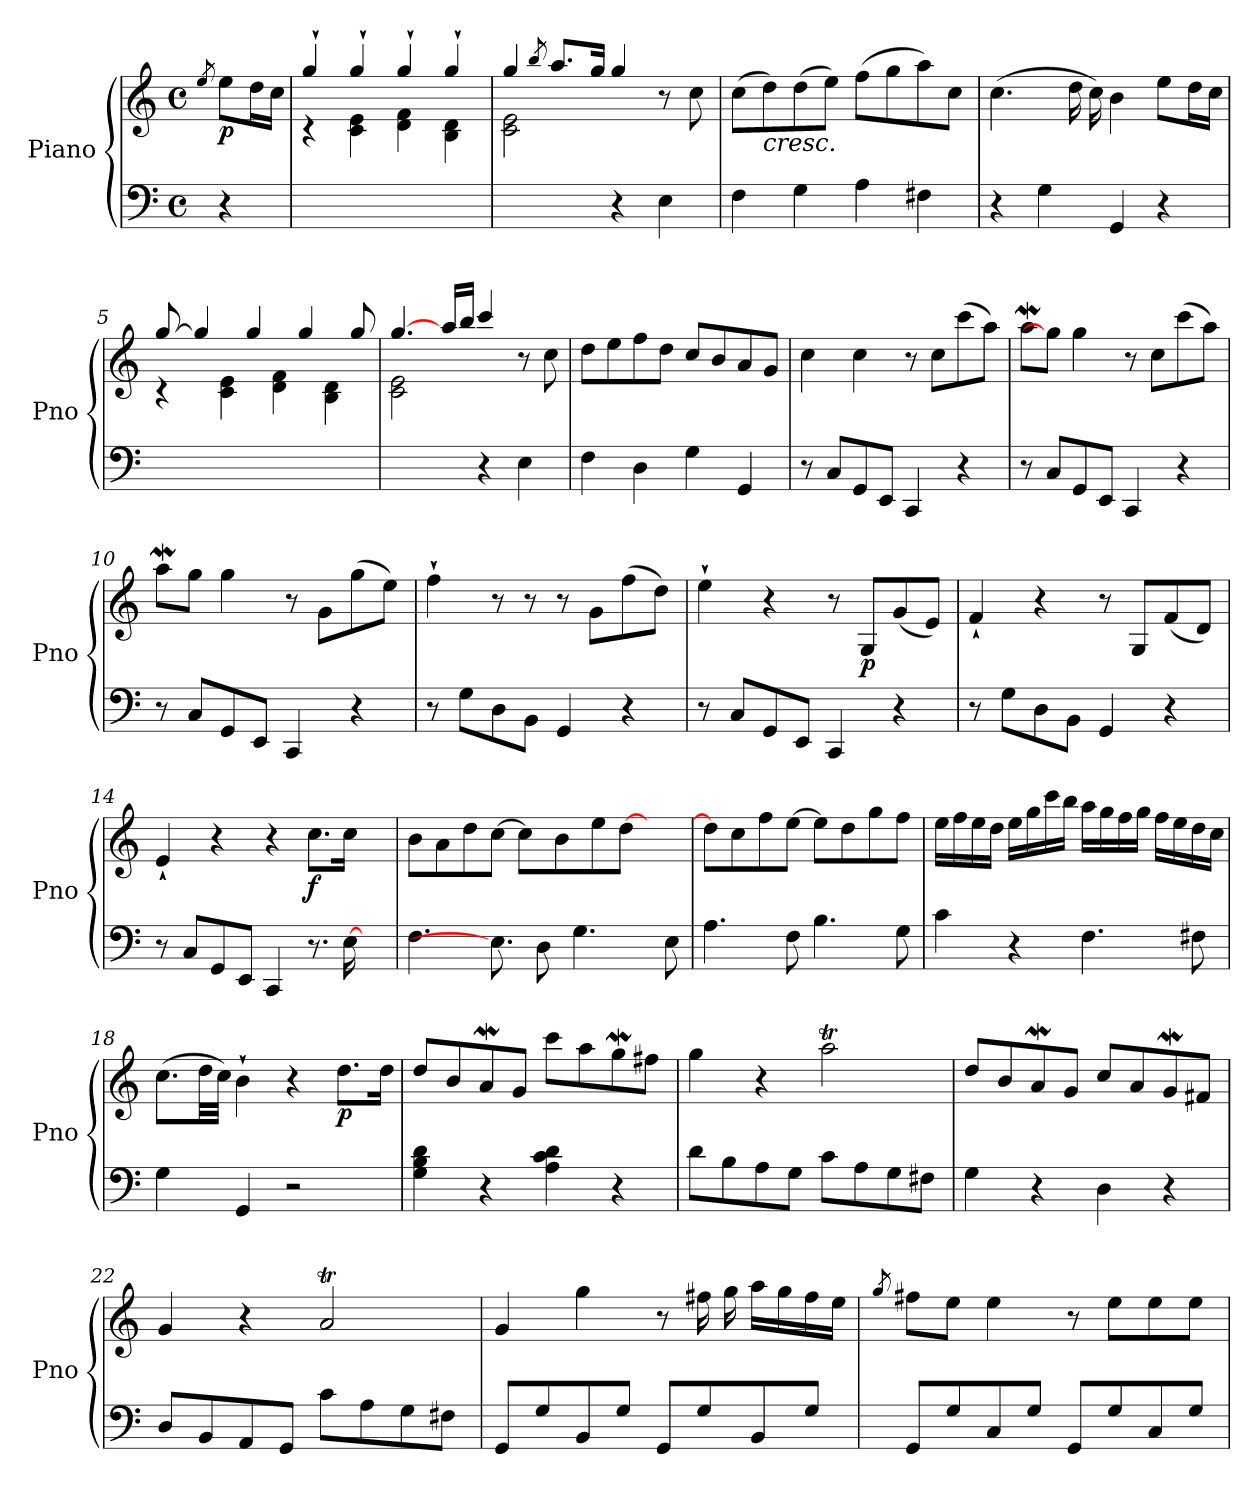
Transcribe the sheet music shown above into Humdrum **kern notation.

**kern	**kern	**dynam
*part1	*part1	*part1
*staff2	*staff1	*staff1/2
*I"Piano	*	*
*I'Pno	*	*
*clefF4	*clefG2	*
*k[]	*k[]	*
*M4/4	*M4/4	*
*met(c)	*met(c)	*
*MM120	*MM120	*
=	=	=
.	8qee/	.
!	!	!LO:DY:b
4r	8ee\L	p
.	16dd\L	.
.	16cc\JJ	.
=1	=1	=1
*	*^	*
1ryy	4gg`/	4rc	.
.	4gg`/	4c\ 4e\	.
.	4gg`/	4d\ 4f\	.
.	4gg`/	4B\ 4d\	.
=2	=2	=2	=2
2ryy	4gg/	2c\ 2e\	.
.	8qbb/	.	.
.	8.aa/L	.	.
.	16gg/Jk	.	.
4r	4gg/	2ryy	.
4E\	8r	.	.
.	8cc\	.	.
*	*v	*v	*
=3	=3	=3
4F\	(>8cc\L	.
!	!LO:TX:b:i:t=cresc.	!
.	8dd\)	.
4G\	(>8dd\	.
.	8ee\J)	.
4A\	(>8ff\L	.
.	8gg\	.
4F#X\	8aa\)	.
.	8cc\J	.
=4	=4	=4
4r	(>4.cc\	.
4G\	.	.
.	16dd\	.
.	16cc\)	.
4GG/	4b\	.
4r	8ee\L	.
.	16dd\L	.
.	16cc\JJ	.
=5	=5	=5
*	*^	*
1ryy	[8gg/	4rc	.
.	4gg/]	.	.
.	.	4c\ 4e\	.
.	4gg/	.	.
.	.	4d\ 4f\	.
.	4gg/	.	.
.	.	4B\ 4d\	.
.	8gg/	.	.
!!LO:LB:g=z	!!
=6	=6	=6	=6
2ryy	[4.gg/	2c\ 2e\	.
.	16aa/LL	.	.
.	16bb/JJ	.	.
4r	4ccc/	2ryy	.
4E\	8r	.	.
.	8cc\	.	.
*	*v	*v	*
=7	=7	=7
4F\	8dd\L	.
.	8ee\	.
4D\	8ff\	.
.	8dd\J	.
4G\	8cc/L	.
.	8b/	.
4GG/	8a/	.
.	8g/J	.
=8	=8	=8
8r	4cc\	.
8C/L	.	.
8GG/	4cc\	.
8EE/J	.	.
4CC/	8r	.
.	8cc\L	.
4r	(>8ccc\	.
.	8aa\J)	.
=9	=9	=9
8r	8aaW\L	.
8C/L	8gg\J]	.
8GG/	4gg\	.
8EE/J	.	.
4CC/	8r	.
.	8cc\L	.
4r	(>8ccc\	.
.	8aa\J)	.
=10	=10	=10
8r	8aaW\L	.
8C/L	8gg\J	.
8GG/	4gg\	.
8EE/J	.	.
4CC/	8r	.
.	8g\L	.
4r	(>8gg\	.
.	8ee\J)	.
=11	=11	=11
8r	4ff`\	.
8G\L	.	.
8D\	8r	.
8BB\J	8r	.
4GG/	8r	.
.	8g\L	.
4r	(>8ff\	.
.	8dd\J)	.
!!LO:LB:g=z
=12	=12	=12
8r	4ee`\	.
8C/L	.	.
8GG/	4r	.
8EE/J	.	.
4CC/	8r	.
!	!	!LO:DY:b
.	8G/L	p
4r	(<8g/	.
.	8e/J)	.
=13	=13	=13
8r	4f`/	.
8G\L	.	.
8D\	4r	.
8BB\J	.	.
4GG/	8r	.
.	8G/L	.
4r	(<8f/	.
.	8d/J)	.
=14	=14	=14
8r	4e`/	.
8C/L	.	.
8GG/	4r	.
8EE/J	.	.
4CC/	4r	.
!	!	!LO:DY:b
8.r	8.cc\L	f
[16E\	16cc\Jk	.
8.ryy	8.ryy	.
=15	=15	=15
4.F\	8b\L	.
.	8a\	.
.	8dd\	.
8.E\]	[8cc\J	.
.	8cc\L]	.
8D\	.	.
.	8b\	.
4.G\	.	.
.	8ee\	.
.	[8dd\J	.
.	8.ryy	.
8E\	.	.
=16	=16	=16
4.A\	8dd\L]	.
.	8cc\	.
.	8ff\	.
8F\	[8ee\J	.
4.B\	8ee\L]	.
.	8dd\	.
.	8gg\	.
8G\	8ff\J	.
!!LO:LB:g=z
=17	=17	=17
4c\	16ee\LL	.
.	16ff\	.
.	16ee\	.
.	16dd\JJ	.
4r	16ee\LL	.
.	16gg\	.
.	16ccc\	.
.	16bb\JJ	.
4.F\	16aa\LL	.
.	16gg\	.
.	16ff\	.
.	16gg\JJ	.
.	16ff\LL	.
.	16ee\	.
8F#X\	16dd\	.
.	16cc\JJ	.
=18	=18	=18
4G\	(>8.cc\L	.
.	32dd\LL	.
.	32cc\JJJ)	.
4GG/	4b`\	.
2r	4r	.
!	!	!LO:DY:b
.	8.dd\L	p
.	16dd\Jk	.
=19	=19	=19
4G\ 4B\ 4d\	8dd/L	.
.	8b/	.
4r	8aW/	.
.	8g/J	.
4A\ 4c\ 4d\	8ccc\L	.
.	8aa\	.
4r	8ggW\	.
.	8ff#X\J	.
=20	=20	=20
8d\L	4gg\	.
8B\	.	.
8A\	4r	.
8G\J	.	.
8c\L	2aaT\	.
8A\	.	.
8G\	.	.
8F#X\J	.	.
!!LO:LB:g=z
=21	=21	=21
4G\	8dd/L	.
.	8b/	.
4r	8aW/	.
.	8g/J	.
4D\	8cc/L	.
.	8a/	.
4r	8gW/	.
.	8f#X/J	.
=22	=22	=22
8D/L	4g/	.
8BB/	.	.
8AA/	4r	.
8GG/J	.	.
8c\L	2aT/	.
8A\	.	.
8G\	.	.
8F#X\J	.	.
=23	=23	=23
8GG/L	4g/	.
8G/	.	.
8BB/	4gg\	.
8G/J	.	.
8GG/L	8r	.
8G/	16ff#X\	.
.	16gg\	.
8BB/	16aa\LL	.
.	16gg\	.
8G/J	16ff#\	.
.	16ee\JJ	.
=24	=24	=24
.	8qgg/	.
8GG/L	8ff#X\L	.
8G/	8ee\J	.
8C/	4ee\	.
8G/J	.	.
8GG/L	8r	.
8G/	8ee\L	.
8C/	8ee\	.
8G/J	8ee\J	.
=	=	=
*-	*-	*-
